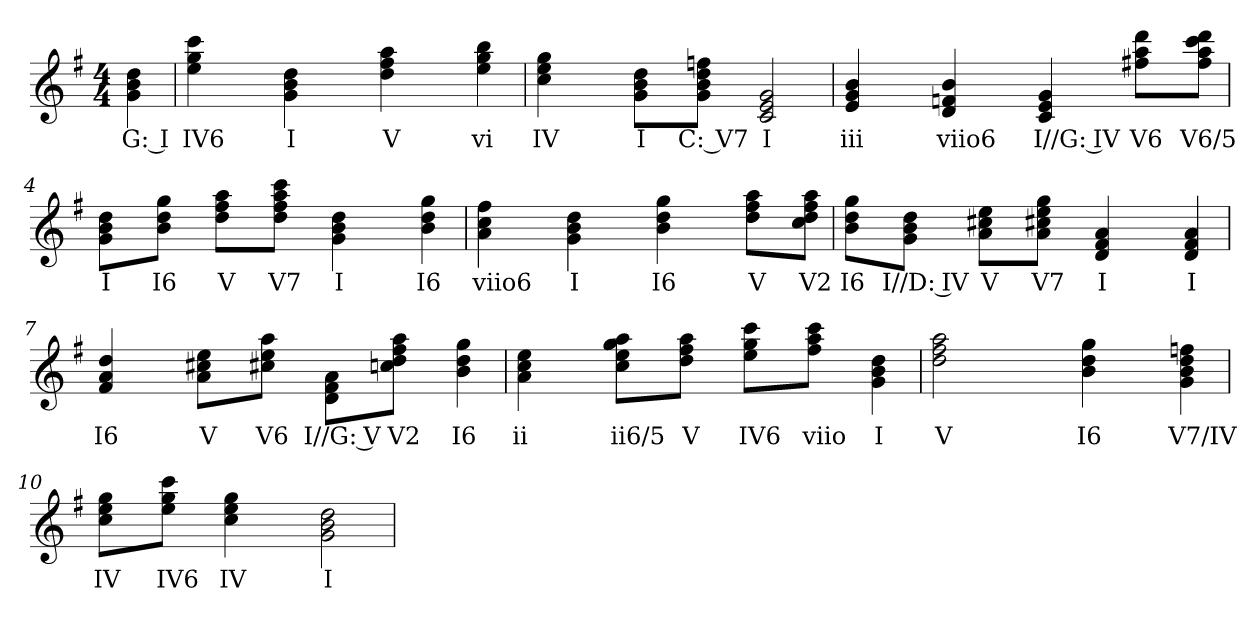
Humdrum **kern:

**kern	**text
*part1	*part1
*staff1	*staff1
*k[f#]	*
*G:	*
*M4/4	*
=	=
4g 4b 4dd	G: I
=1	=1
4ee 4gg 4ccc	IV6
4ryy	.
4g 4b 4dd	I
4ryy	.
4dd 4ff# 4aa	V
4ryy	.
4ee 4gg 4bb	vi
=2	=2
4cc 4ee 4gg	IV
4ryy	.
8g 8b 8ddL	I
8ryy	.
8g 8b 8dd 8ffnJ	C: V7
8ryy	.
2c 2e 2g	I
=3	=3
4e 4g 4b	iii
4ryy	.
4d 4fn 4b	viio6
4ryy	.
4c 4e 4g	I//G: IV
4ryy	.
8ff#X 8aa 8dddL	V6
8ryy	.
8ff# 8aa 8ccc 8dddJ	V6/5
=4	=4
8g 8b 8ddL	I
8ryy	.
8b 8dd 8ggJ	I6
8ryy	.
8dd 8ff# 8aaL	V
8ryy	.
8dd 8ff# 8aa 8cccJ	V7
8ryy	.
4g 4b 4dd	I
4ryy	.
4b 4dd 4gg	I6
=5	=5
4a 4cc 4ff#	viio6
4ryy	.
4g 4b 4dd	I
4ryy	.
4b 4dd 4gg	I6
4ryy	.
8dd 8ff# 8aaL	V
8ryy	.
8cc 8dd 8ff# 8aaJ	V2
=6	=6
8b 8dd 8ggL	I6
8ryy	.
8g 8b 8ddJ	I//D: IV
8ryy	.
8a 8cc#X 8eeL	V
8ryy	.
8a 8cc#X 8ee 8ggJ	V7
8ryy	.
4d 4f# 4a	I
4ryy	.
4d 4f# 4a	I
=7	=7
4f# 4a 4dd	I6
4ryy	.
8a 8cc#X 8eeL	V
8ryy	.
8cc#X 8ee 8aaJ	V6
8ryy	.
8d 8f# 8aL	I//G: V
8ryy	.
8ccn 8dd 8ff# 8aaJ	V2
8ryy	.
4b 4dd 4gg	I6
=8	=8
4a 4cc 4ee	ii
4ryy	.
8cc 8ee 8gg 8aaL	ii6/5
8ryy	.
8dd 8ff# 8aaJ	V
8ryy	.
8ee 8gg 8cccL	IV6
8ryy	.
8ff# 8aa 8cccJ	viio
8ryy	.
4g 4b 4dd	I
=9	=9
2dd 2ff# 2aa	V
2ryy	.
4b 4dd 4gg	I6
4ryy	.
4g 4b 4dd 4ffn	V7/IV
=10	=10
8cc 8ee 8ggL	IV
8ryy	.
8ee 8gg 8cccJ	IV6
8ryy	.
4cc 4ee 4gg	IV
4ryy	.
2g 2b 2dd	I
=	=
*-	*-
